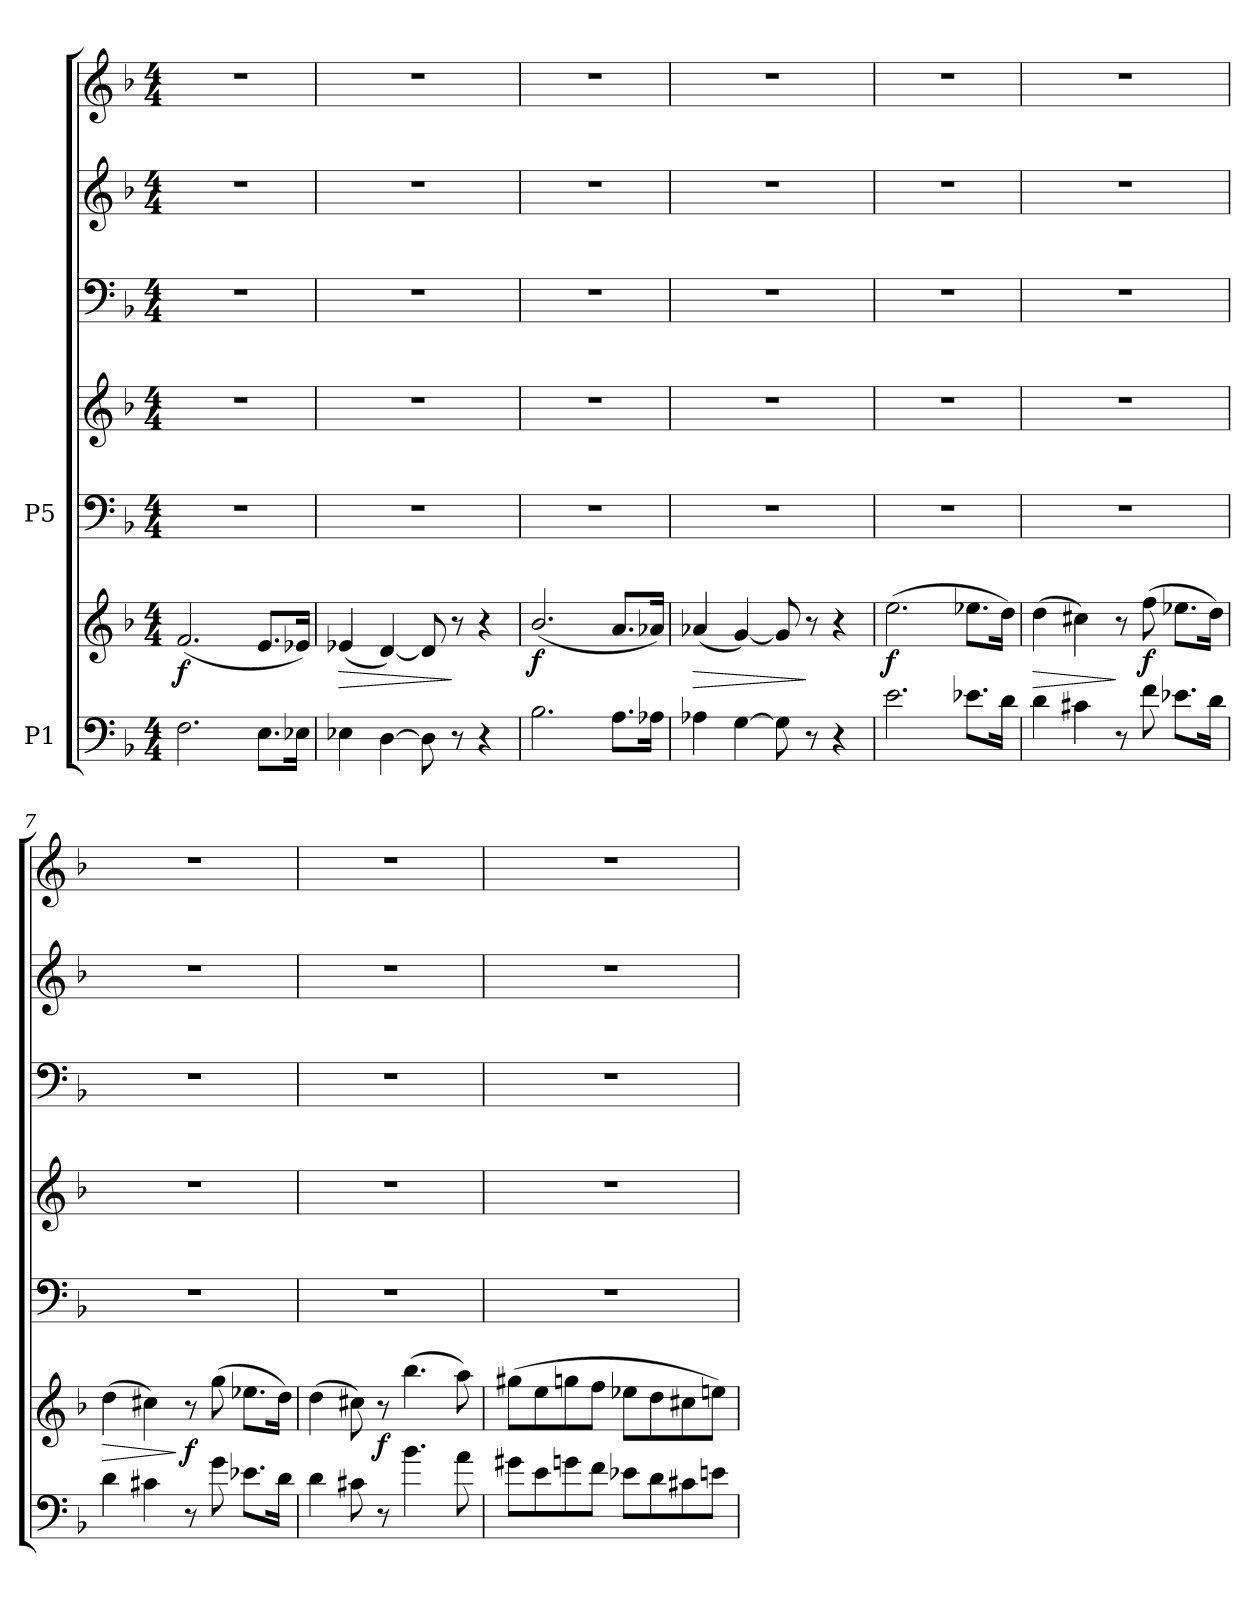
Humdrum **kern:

**kern	**kern	**dynam	**kern	**kern	**kern	**kern	**kern
*part5	*part5	*part5	*part4	*part4	*part3	*part2	*part1
*staff7	*staff6	*staff6/7	*staff5	*staff4	*staff3	*staff2	*staff1
*I"P1	*	*	*I"P5	*	*	*	*
*clefF4	*clefG2	*	*clefF4	*clefG2	*clefF4	*clefG2	*clefG2
*	*	*	*	*	*	*ITrd7c12	*
*k[b-]	*k[b-]	*	*k[b-]	*k[b-]	*k[b-]	*k[b-]	*k[b-]
*F:	*F:	*	*F:	*F:	*F:	*F:	*F:
*M4/4	*M4/4	*	*M4/4	*M4/4	*M4/4	*M4/4	*M4/4
*MM120	*MM120	*	*MM120	*MM120	*MM120	*MM120	*MM120
=1	=1	=1	=1	=1	=1	=1	=1
!	!	!LO:DY:b	!	!	!	!	!
2.F\	(<2.f/	f	1r	1r	1r	1r	1r
8.E\L	8.e/L	.	.	.	.	.	.
16E-X\Jk	16e-X/Jk)	.	.	.	.	.	.
=2	=2	=2	=2	=2	=2	=2	=2
!	!	!LO:HP:b	!	!	!	!	!
4E-X\	(<4e-X/	>	1r	1r	1r	1r	1r
[4D\	[4d/)	.	.	.	.	.	.
8D\]	8d/]	.	.	.	.	.	.
8r	8r	]	.	.	.	.	.
4r	4r	.	.	.	.	.	.
=3	=3	=3	=3	=3	=3	=3	=3
!	!	!LO:DY:b	!	!	!	!	!
2.B-\	(<2.b-/	f	1r	1r	1r	1r	1r
8.A\L	8.a/L	.	.	.	.	.	.
16A-X\Jk	16a-X/Jk)	.	.	.	.	.	.
=4	=4	=4	=4	=4	=4	=4	=4
!	!	!LO:HP:b	!	!	!	!	!
4A-X\	(<4a-X/	>	1r	1r	1r	1r	1r
[4G\	[4g/)	.	.	.	.	.	.
8G\]	8g/]	.	.	.	.	.	.
8r	8r	]	.	.	.	.	.
4r	4r	.	.	.	.	.	.
=5	=5	=5	=5	=5	=5	=5	=5
!	!	!LO:DY:b	!	!	!	!	!
2.e\	(>2.ee\	f	1r	1r	1r	1r	1r
8.e-X\L	8.ee-X\L	.	.	.	.	.	.
16d\Jk	16dd\Jk)	.	.	.	.	.	.
=6	=6	=6	=6	=6	=6	=6	=6
!	!	!LO:HP:b	!	!	!	!	!
4d\	(>4dd\	>	1r	1r	1r	1r	1r
4c#X\	4cc#X\)	.	.	.	.	.	.
8r	8r	]	.	.	.	.	.
!	!	!LO:DY:b	!	!	!	!	!
8f\	(>8ff\	f	.	.	.	.	.
8.e-X\L	8.ee-X\L	.	.	.	.	.	.
16d\Jk	16dd\Jk)	.	.	.	.	.	.
!!LO:LB:g=z
=7	=7	=7	=7	=7	=7	=7	=7
!	!	!LO:HP:b	!	!	!	!	!
4d\	(>4dd\	>	1r	1r	1r	1r	1r
4c#X\	4cc#X\)	.	.	.	.	.	.
!	!	!LO:DY:n=1:b	!	!	!	!	!
8r	8r	] f	.	.	.	.	.
8g\	(>8gg\	.	.	.	.	.	.
8.e-X\L	8.ee-X\L	.	.	.	.	.	.
16d\Jk	16dd\Jk)	.	.	.	.	.	.
=8	=8	=8	=8	=8	=8	=8	=8
4d\	(>4dd\	.	1r	1r	1r	1r	1r
8c#X\	8cc#X\)	.	.	.	.	.	.
!	!	!LO:DY:b	!	!	!	!	!
8r	8r	f	.	.	.	.	.
4.b-\	(>4.bb-\	.	.	.	.	.	.
8a\	8aa\)	.	.	.	.	.	.
=9	=9	=9	=9	=9	=9	=9	=9
8g#X\L	(>8gg#X\L	.	1r	1r	1r	1r	1r
8e\	8ee\	.	.	.	.	.	.
8gn\	8ggn\	.	.	.	.	.	.
8f\J	8ff\J	.	.	.	.	.	.
8e-X\L	8ee-X\L	.	.	.	.	.	.
8d\	8dd\	.	.	.	.	.	.
8c#X\	8cc#X\	.	.	.	.	.	.
8en\J	8een\J)	.	.	.	.	.	.
=	=	=	=	=	=	=	=
*-	*-	*-	*-	*-	*-	*-	*-
